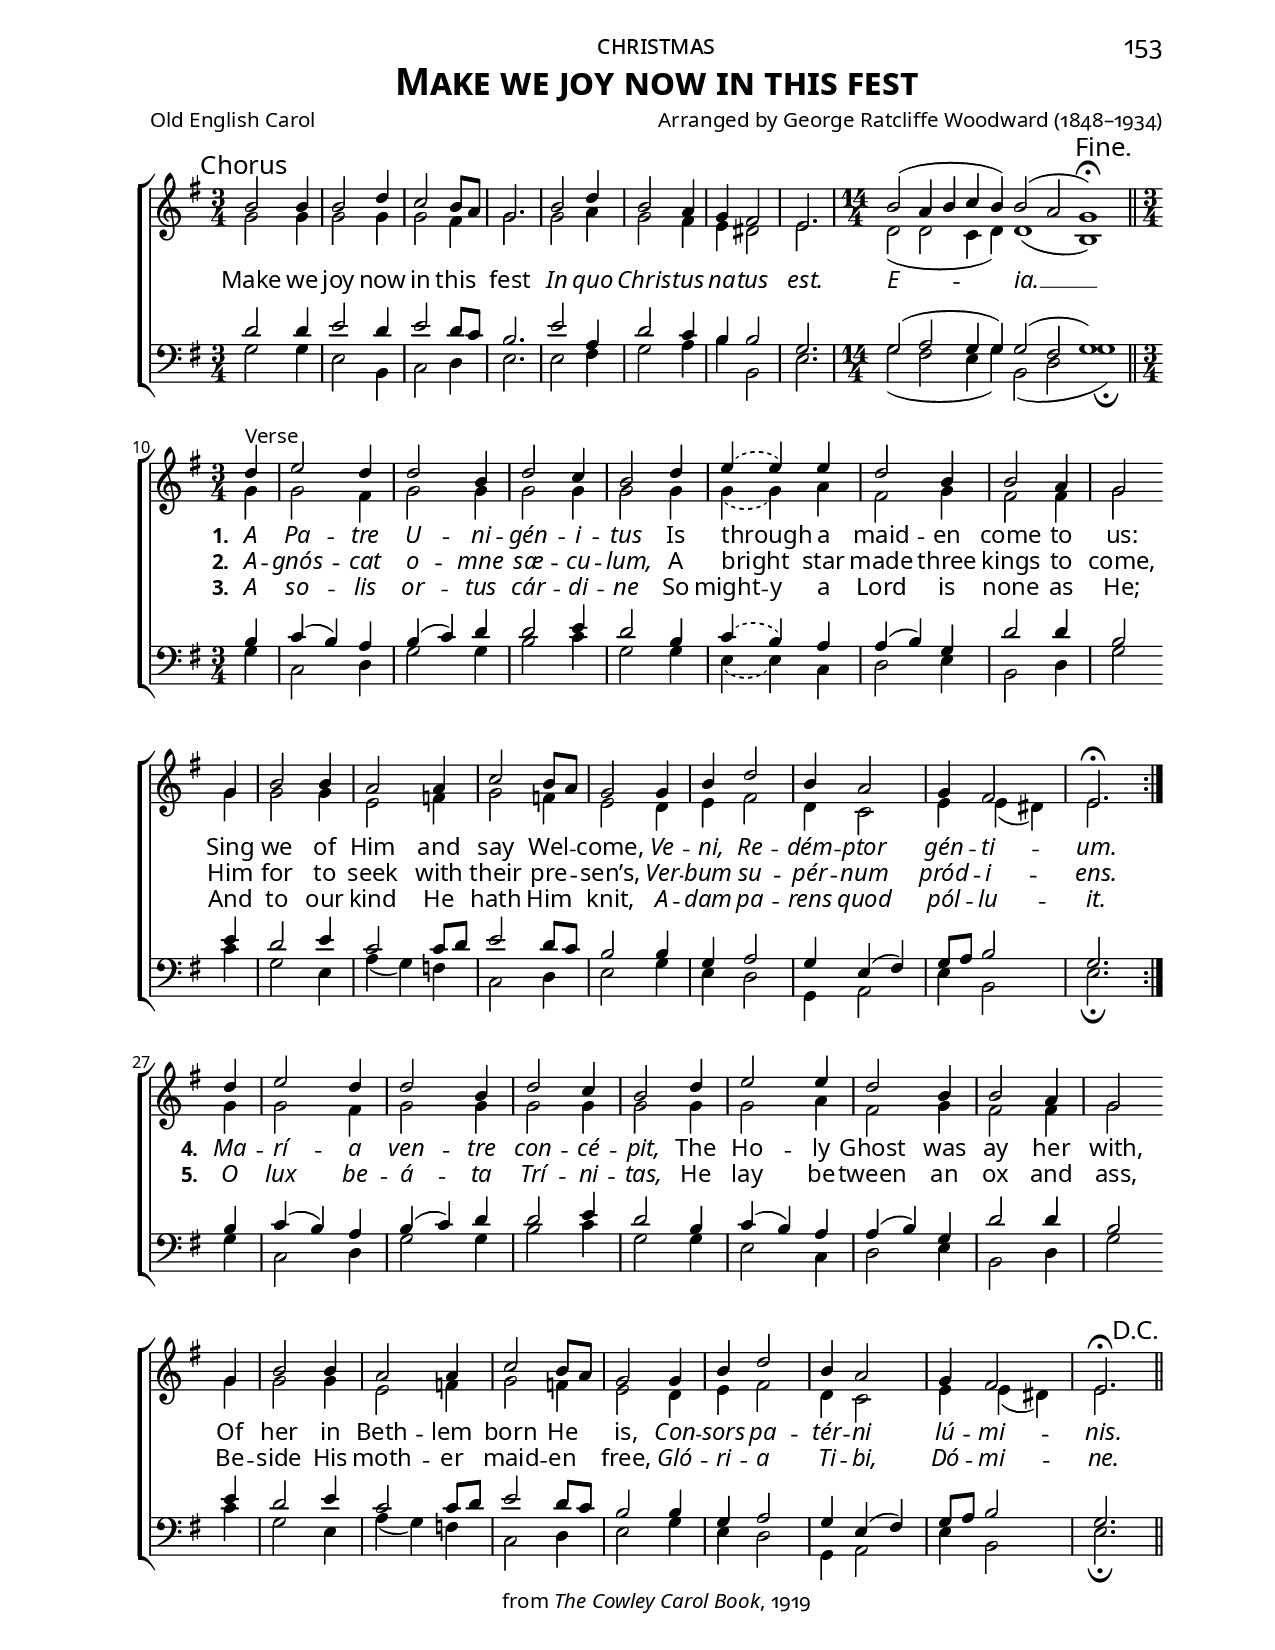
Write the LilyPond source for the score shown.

\version "2.14.2"
\include "util.ly"
\header {
  title = \markup{\override #'(font-name . "Garamond Premier Pro Semibold"){ \abs-fontsize #18 \smallCapsOldStyle"Make we joy now in this fest"}}
  poet = \markup\oldStyleNum"Old English Carol"
  %composer = \markup\oldStyleNum"Old English Carol"
  composer = \markup\oldStyleNum"Arranged by George Ratcliffe Woodward (1848–1934)"
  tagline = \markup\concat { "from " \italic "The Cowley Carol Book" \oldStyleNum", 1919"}
}
\paper {
  %print-all-headers = ##t
  paper-height = 11\in
  paper-width = 8.5\in
  indent = 0\in
  %system-system-spacing = #'((basic-distance . 10) (padding . 0))
  system-system-spacing =
    #'((basic-distance . 0)
       (minimum-distance . 0)
       (padding . -5)
       (stretchability . 100))
  ragged-last-bottom = ##f
  ragged-bottom = ##f
  two-sided = ##t
  inner-margin = 1\in
  outer-margin = 0.75\in
  top-margin = 0.26\in
  bottom-margin = 0.25\in
  first-page-number = #153
  print-first-page-number = ##t
  headerLine = \markup{\override #'(font-name . "Garamond Premier Pro") \smallCapsOldStyle"christmas"}
  oddHeaderMarkup = \markup\fill-line{
     \override #'(font-name . "Garamond Premier Pro")\abs-fontsize #12.5
     \combine 
        \fill-line{"" \on-the-fly #print-page-number-check-first
        \oldStylePageNum""
        }
        \fill-line{\headerLine}
  }
  evenHeaderMarkup = \markup {
     \override #'(font-name . "Garamond Premier Pro")\abs-fontsize #12.5
     \combine
        \on-the-fly #print-page-number-check-first
        \oldStylePageNum""
        \fill-line{\headerLine}
  }
}
#(set-global-staff-size 18) \paper{ #(define fonts (make-pango-font-tree "Garamond Premier Pro" "Garamond Premier Pro" "Garamond Premier Pro" (/ 18 20))) }
%6.14 #(set-global-staff-size 14.7) \paper{ #(define fonts (make-pango-font-tree "Garamond Premier Pro" "Garamond Premier Pro" "Garamond Premier Pro" (/ 14.7 20))) }
global = {
  \key g \major
  \time 3/4
  \autoBeamOff
  \override DynamicLineSpanner #'staff-padding = #0.0
  \override DynamicLineSpanner #'Y-extent = #'(-1 . 1)
}

sopMusic = \relative c' {
  \once \override Score.RehearsalMark #'self-alignment-X = #LEFT
  \mark "Chorus"
  \repeat volta 3 {
    b'2 b4 |
    b2 d4 |
    c2 b8[ a] |
    g2. |
    b2 d4 |
    b2 a4 |
    
    g4 fis2 |
    e2. |
    \time 14/4
    \partial 4*14 b'2( a4 b c b) b2( a g1\fermata) \bar "||"
    \once \override Score.RehearsalMark #'break-visibility = #end-of-line-visible
    \once \override Score.RehearsalMark #'self-alignment-X = #RIGHT
    \mark "Fine." 
    \time 3/4 \break
    
    \partial 4 d'4^"Verse" |
    e2 d4 |
    d2 b4 |
    d2 c4 |
    b2 d4 |
    \slurDashed
    e4( e) e4 |
    
    \slurSolid
    d2 b4 |
    b2 a4 |
    g2 \bar""\break g4 |
    b2 b4 |
    a2 a4 |
    
    c2 b8[ a] |
    g2 g4 |
    b4 d2 |
    b4 a2 |
    g4 fis2 |
    e2.\fermata 
    \break
  }
  
  
  \partial 4 d'4 |
  e2 d4 |
  d2 b4 |
  d2 c4 |
  b2 d4 |
  e2 e4 |
  
  d2 b4 |
  b2 a4 |
  g2 \bar""\break g4 |
  b2 b4 |
  a2 a4 |
  
  c2 b8[ a] |
  g2 g4 |
  b4 d2 |
  b4 a2 |
  g4 fis2 |
  e2.\fermata
  \once \override Score.RehearsalMark #'break-visibility = #end-of-line-visible
  \once \override Score.RehearsalMark #'self-alignment-X = #RIGHT
  \mark "D.C." \bar "||" \break
}
sopWords = \lyricmode {
  
}

altoMusic = \relative c' {
  g'2 g4 |
  g2 g4 |
  g2 fis4 |
  g2. |
  g2 a4 |
  g2 fis4 |
  
  e4 dis2 |
  e2. |
  \time 14/4
  \partial 4*14 d2( d c4 d) d1( b) \bar "||"
  \time 3/4
  
  \partial 4 g'4 |
  g2 fis4 |
  g2 g4 |
  g2 g4 |
  g2 g4 |
  \slurDashed
  g4( g) a4 |
  
  \slurSolid
  fis2 g4 |
  fis2 fis4 |
  g2 g4 |
  g2 g4 |
  e2 f4 |
  
  g2 f4 |
  e2 d4 |
  e4 fis2 |
  d4 c2 |
  e4 e( dis) e2.
  
  
  
  \partial 4 g4 |
  g2 fis4 |
  g2 g4 |
  g2 g4 |
  g2 g4 |
  g2 a4 |
  
  fis2 g4 |
  fis2 fis4 |
  g2 g4 |
  g2 g4 |
  e2 f4 |
  
  g2 f4 |
  e2 d4 |
  e4 fis2 |
  d4 c2 |
  e4 e( dis) e2. \bar "||"
}
altoWords = \lyricmode {
  \dropLyricsV
  Make we joy now in this fest
  \markup\italic In \markup\italic quo \markup\italic Chris -- \markup\italic tus \markup\italic na -- \markup\italic tus \markup\italic est.
  \markup\italic E -- \markup\italic ia. __
  
  \set stanza = #"1. "
  \markup\italic A \markup\italic Pa -- \markup\italic tre \markup\italic U -- \markup\italic ni -- \markup\italic gén -- \markup\italic i -- \markup\italic tus
  Is through a maid -- en come to us:
  Sing we of Him and say Wel -- come,
  \markup\italic Ve -- \markup\italic ni, \markup\italic Re -- \markup\italic dém -- \markup\italic ptor
  \set associatedVoice = "sopranos"
  \markup\italic gén -- \markup\italic ti -- \markup\italic um.
  
  
  \set stanza = #"4. "
  \unset associatedVoice
  \markup\italic Ma -- \markup\italic rí -- \markup\italic a \markup\italic ven -- \markup\italic tre \markup\italic con -- \markup\italic cé -- \markup\italic pit,
  The Ho -- ly Ghost was ay her with,
  Of her in Beth -- lem born He is,
  \markup\italic Con -- \markup\italic sors \markup\italic pa -- \markup\italic tér -- \markup\italic ni
  \set associatedVoice = "sopranos"
  \markup\italic lú -- \markup\italic mi -- \markup\italic nis.
}
altoWordsII = \lyricmode {
  \dropLyricsV
  \repeat unfold 16{\skip1}
  \set stanza = #"2. "
  \markup\italic A -- \markup\italic gnós -- \markup\italic cat \markup\italic o -- \markup\italic mne \markup\italic sæ -- \markup\italic cu -- \markup\italic lum,
  A bright star made three kings to come,
  Him for to seek with their pre -- sen’s,
  \markup\italic Ver -- \markup\italic bum \markup\italic su -- \markup\italic pér -- \markup\italic num
  \set associatedVoice = "sopranos"
  \markup\italic pród -- \markup\italic i -- \markup\italic ens.
  
  
  \set stanza = #"5. "
  \unset associatedVoice
  \markup\italic O \markup\italic lux \markup\italic be -- \markup\italic á -- \markup\italic ta \markup\italic Trí -- \markup\italic ni -- \markup\italic tas,
  He lay be -- tween an ox and ass,
  Be -- side His moth -- er maid -- en free,
  \markup\italic Gló -- \markup\italic ri -- \markup\italic a \markup\italic Ti -- \markup\italic bi,
  \set associatedVoice = "sopranos"
  \markup\italic Dó -- \markup\italic mi -- \markup\italic ne.
}
altoWordsIII = \lyricmode {
  \dropLyricsV
  \repeat unfold 16{\skip1}
  \set stanza = #"3. "
  \markup\italic A \markup\italic so -- \markup\italic lis \markup\italic or -- \markup\italic tus \markup\italic cár -- \markup\italic di -- \markup\italic ne
  \set ignoreMelismata = ##t
  So might -- y a Lord is none as He;
  \unset ignoreMelismata
  And to our kind He hath Him knit,
  \markup\italic A -- \markup\italic dam \markup\italic pa -- \markup\italic rens \markup\italic quod
  \set associatedVoice = "sopranos"
  \markup\italic pól -- \markup\italic lu -- \markup\italic it.
}
altoWordsIV = \lyricmode {
  \repeat unfold 16{\skip1}
}
altoWordsV = \lyricmode {
  \repeat unfold 16{\skip1}
}
altoWordsVI = \lyricmode {
  \set stanza = #"6. "
  \set ignoreMelismata = ##t
}
tenorMusic = \relative c' {
  d2 d4 |
  e2 d4 |
  e2 d8[ c] |
  b2. |
  e2 a,4 |
  d2 c4 |
  
  b4 b2 |
  g2. |
  \time 14/4
  \partial 4*14 g2( a g4 g) g2( fis g1) \bar "||"
  \time 3/4
  
  \partial 4 b4 |
  c( b) a |
  b( c) d |
  d2 e4 |
  d2 b4 |
  \slurDashed
  c( b) a |
  
  \slurSolid
  a( b) g |
  d'2 d4 |
  b2 e4 |
  d2 e4 |
  c2 c8[ d] |
  
  e2 d8[ c] |
  b2 b4 |
  g a2 |
  g4 e( fis) |
  g8[ a] b2 |
  g2.
  
  
  
  
  \partial 4 b4 |
  c( b) a |
  b( c) d |
  d2 e4 |
  d2 b4 |
  c( b) a |
  
  a( b) g |
  d'2 d4 |
  b2 e4 |
  d2 e4 |
  c2 c8[ d] |
  
  e2 d8[ c] |
  b2 b4 |
  g a2 |
  g4 e( fis) |
  g8[ a] b2 |
  g2. \bar "||"
}
tenorWords = \lyricmode {

}

bassMusic = \relative c {
  g'2 g4 |
  e2 b4 |
  c2 d4 |
  e2. |
  e2 fis4 |
  g2 a4 |
  
  b4 b,2 |
  e2. |
  \time 14/4
  \partial 4*14 g2( fis e4 g) b,2( d g1\fermata) \bar "||"
  \time 3/4
  
  \partial 4 g4 |
  c,2 d4 |
  g2 g4 |
  b2 c4 |
  g2 g4 |
  \slurDashed
  e4( e) c4 |
  
  \slurSolid
  d2 e4 |
  b2 d4 |
  g2 c4 |
  g2 e4 |
  a( g) f |
  
  c2 d4 |
  e2 g4 |
  e4 d2 |
  g,4 a2 |
  e'4 b2 |
  e2.\fermata
  
  
  
  
  \partial 4 g4 |
  c,2 d4 |
  g2 g4 |
  b2 c4 |
  g2 g4 |
  e2 c4 |
  
  d2 e4 |
  b2 d4 |
  g2 c4 |
  g2 e4 |
  a( g) f |
  
  c2 d4 |
  e2 g4 |
  e4 d2 |
  g,4 a2 |
  e'4 b2 |
  e2.\fermata \bar "||"
}
bassWords = \lyricmode {

}

pianoRH = \relative c' {
  
}
pianoLH = \relative c' {
  
}

\score {
  <<
   \new ChoirStaff <<
    \new Staff = women <<
      \new Voice = "sopranos" { \voiceOne << \global \sopMusic >> }
      \new Voice = "altos" { \voiceTwo << \global \altoMusic >> }
    >>
    \new Lyrics \with { alignAboveContext = #"women" \override VerticalAxisGroup #'nonstaff-relatedstaff-spacing = #'((basic-distance . 1))} \lyricsto "sopranos" \sopWords
    \new Lyrics = "altosVI"  \with { alignBelowContext = #"women" } \lyricsto "altos" \altoWordsVI
    \new Lyrics = "altosV"  \with { alignBelowContext = #"women" } \lyricsto "altos" \altoWordsV
    \new Lyrics = "altosIV"  \with { alignBelowContext = #"women" } \lyricsto "altos" \altoWordsIV
    \new Lyrics = "altosIII"  \with { alignBelowContext = #"women" } \lyricsto "altos" \altoWordsIII
    \new Lyrics = "altosII"  \with { alignBelowContext = #"women" } \lyricsto "altos" \altoWordsII
    \new Lyrics = "altos"  \with { alignBelowContext = #"women" \override VerticalAxisGroup #'nonstaff-relatedstaff-spacing = #'((basic-distance . 1)) } \lyricsto "altos" \altoWords
   \new Staff = men <<
      \clef bass
      \new Voice = "tenors" { \voiceOne << \global \tenorMusic >> }
      \new Voice = "basses" { \voiceTwo << \global \bassMusic >> }
    >>
    \new Lyrics \with { alignAboveContext = #"men" \override VerticalAxisGroup #'nonstaff-relatedstaff-spacing = #'((basic-distance . 1)) } \lyricsto "tenors" \tenorWords
    \new Lyrics \with { alignBelowContext = #"men" \override VerticalAxisGroup #'nonstaff-relatedstaff-spacing = #'((basic-distance . 1)) } \lyricsto "basses" \bassWords
  >>
%    \new PianoStaff << \new Staff { \new Voice { \pianoRH } } \new Staff { \clef "bass" \pianoLH } >>
  >>
  \layout {
  \context {
    \Lyrics
    \override LyricText #'font-size = #1.3
  }
%6.14 \context {\Lyrics\override LyricText #'font-size = #0.7 }
    \context {
      \Score
      %\override SpacingSpanner #'base-shortest-duration = #(ly:make-moment 1 8)
      %\override SpacingSpanner #'common-shortest-duration = #(ly:make-moment 1 4)
    }
    \context {
      % Remove all empty staves
      % \Staff \RemoveEmptyStaves \override VerticalAxisGroup #'remove-first = ##t
    }
    \context {
      \Lyrics
      \override LyricText #'X-offset = #center-on-word
    }
  }
}

